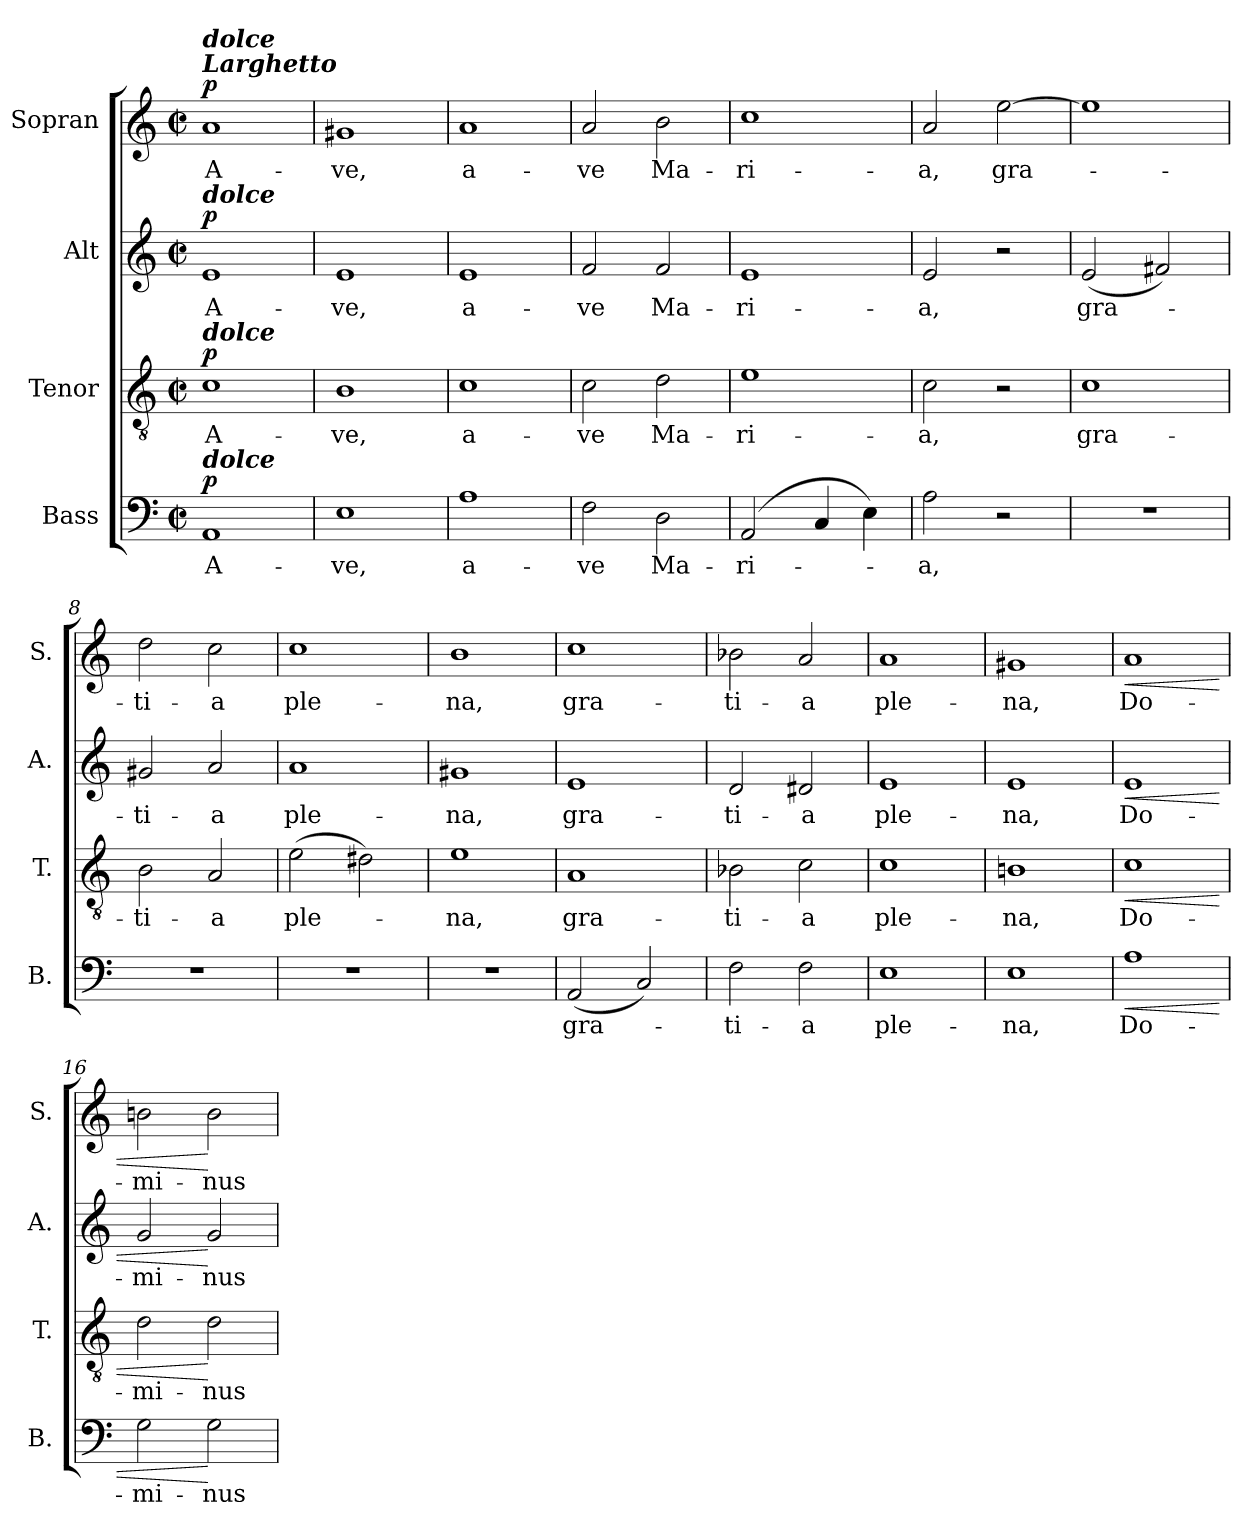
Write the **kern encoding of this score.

**kern	**text	**dynam	**kern	**text	**dynam	**kern	**text	**dynam	**kern	**text	**dynam
*part4	*part4	*part4	*part3	*part3	*part3	*part2	*part2	*part2	*part1	*part1	*part1
*staff4	*staff4	*staff4	*staff3	*staff3	*staff3	*staff2	*staff2	*staff2	*staff1	*staff1	*staff1
*I"Bass	*	*	*I"Tenor	*	*	*I"Alt	*	*	*I"Sopran	*	*
*I'B.	*	*	*I'T.	*	*	*I'A.	*	*	*I'S.	*	*
*clefF4	*	*	*clefGv2	*	*	*clefG2	*	*	*clefG2	*	*
*k[]	*	*	*k[]	*	*	*k[]	*	*	*k[]	*	*
*C:	*	*	*C:	*	*	*C:	*	*	*C:	*	*
*M2/2	*	*	*M2/2	*	*	*M2/2	*	*	*M2/2	*	*
*met(c|)	*	*	*met(c|)	*	*	*met(c|)	*	*	*met(c|)	*	*
=1	=1	=1	=1	=1	=1	=1	=1	=1	=1	=1	=1
!	!	!	!	!	!	!	!	!	!LO:TX:a:Bi:t=Larghetto	!	!
!	!	!	!	!	!	!	!	!	!LO:TX:a:Bi:t=dolce	!	!
!	!	!	!	!	!	!LO:TX:a:Bi:t=dolce	!	!	!	!	!
!	!	!	!LO:TX:a:Bi:t=dolce	!	!	!	!	!	!	!	!
!LO:TX:a:Bi:t=dolce	!	!	!	!	!	!	!	!	!	!	!
!	!LO:LY:b	!LO:DY:a	!	!LO:LY:b	!LO:DY:a	!	!LO:LY:b	!LO:DY:a	!	!LO:LY:b	!LO:DY:a
1AA	A-	p	1c	A-	p	1e	A-	p	1a	A-	p
=2	=2	=2	=2	=2	=2	=2	=2	=2	=2	=2	=2
!	!LO:LY:b	!	!	!LO:LY:b	!	!	!LO:LY:b	!	!	!LO:LY:b	!
1E	-ve,	.	1B	-ve,	.	1e	-ve,	.	1g#X	-ve,	.
=3	=3	=3	=3	=3	=3	=3	=3	=3	=3	=3	=3
!	!LO:LY:b	!	!	!LO:LY:b	!	!	!LO:LY:b	!	!	!LO:LY:b	!
1A	a-	.	1c	a-	.	1e	a-	.	1a	a-	.
=4	=4	=4	=4	=4	=4	=4	=4	=4	=4	=4	=4
!	!LO:LY:b	!	!	!LO:LY:b	!	!	!LO:LY:b	!	!	!LO:LY:b	!
2F\	-ve	.	2c\	-ve	.	2f/	-ve	.	2a/	-ve	.
!	!LO:LY:b	!	!	!LO:LY:b	!	!	!LO:LY:b	!	!	!LO:LY:b	!
2D\	Ma-	.	2d\	Ma-	.	2f/	Ma-	.	2b\	Ma-	.
=5	=5	=5	=5	=5	=5	=5	=5	=5	=5	=5	=5
!	!LO:LY:b	!	!	!LO:LY:b	!	!	!LO:LY:b	!	!	!LO:LY:b	!
(>2AA/	-ri-	.	1e	-ri-	.	1e	-ri-	.	1cc	-ri-	.
4C/	.	.	.	.	.	.	.	.	.	.	.
4E\)	.	.	.	.	.	.	.	.	.	.	.
=6	=6	=6	=6	=6	=6	=6	=6	=6	=6	=6	=6
!	!LO:LY:b	!	!	!LO:LY:b	!	!	!LO:LY:b	!	!	!LO:LY:b	!
2A\	-a,	.	2c\	-a,	.	2e/	-a,	.	2a/	-a,	.
!	!	!	!	!	!	!	!	!	!	!LO:LY:b	!
2r	.	.	2r	.	.	2r	.	.	[2ee\	gra-	.
!!LO:LB:g=z
=7	=7	=7	=7	=7	=7	=7	=7	=7	=7	=7	=7
!	!	!	!	!LO:LY:b	!	!	!LO:LY:b	!	!	!	!
1r	.	.	1c	gra-	.	(<2e/	gra-	.	1ee]	.	.
.	.	.	.	.	.	2f#X/)	.	.	.	.	.
=8	=8	=8	=8	=8	=8	=8	=8	=8	=8	=8	=8
!	!	!	!	!LO:LY:b	!	!	!LO:LY:b	!	!	!LO:LY:b	!
1r	.	.	2B\	-ti-	.	2g#X/	-ti-	.	2dd\	-ti-	.
!	!	!	!	!LO:LY:b	!	!	!LO:LY:b	!	!	!LO:LY:b	!
.	.	.	2A/	-a	.	2a/	-a	.	2cc\	-a	.
=9	=9	=9	=9	=9	=9	=9	=9	=9	=9	=9	=9
!	!	!	!	!LO:LY:b	!	!	!LO:LY:b	!	!	!LO:LY:b	!
1r	.	.	(>2e\	ple-	.	1a	ple-	.	1cc	ple-	.
.	.	.	2d#X\)	.	.	.	.	.	.	.	.
=10	=10	=10	=10	=10	=10	=10	=10	=10	=10	=10	=10
!	!	!	!	!LO:LY:b	!	!	!LO:LY:b	!	!	!LO:LY:b	!
1r	.	.	1e	-na,	.	1g#X	-na,	.	1b	-na,	.
=11	=11	=11	=11	=11	=11	=11	=11	=11	=11	=11	=11
!	!LO:LY:b	!	!	!LO:LY:b	!	!	!LO:LY:b	!	!	!LO:LY:b	!
(<2AA/	gra-	.	1A	gra-	.	1e	gra-	.	1cc	gra-	.
2C/)	.	.	.	.	.	.	.	.	.	.	.
=12	=12	=12	=12	=12	=12	=12	=12	=12	=12	=12	=12
!	!LO:LY:b	!	!	!LO:LY:b	!	!	!LO:LY:b	!	!	!LO:LY:b	!
2F\	-ti-	.	2B-X\	-ti-	.	2d/	-ti-	.	2b-X\	-ti-	.
!	!LO:LY:b	!	!	!LO:LY:b	!	!	!LO:LY:b	!	!	!LO:LY:b	!
2F\	-a	.	2c\	-a	.	2d#X/	-a	.	2a/	-a	.
!!LO:PB:g=z
=13	=13	=13	=13	=13	=13	=13	=13	=13	=13	=13	=13
!	!LO:LY:b	!	!	!LO:LY:b	!	!	!LO:LY:b	!	!	!LO:LY:b	!
1E	ple-	.	1c	ple-	.	1e	ple-	.	1a	ple-	.
=14	=14	=14	=14	=14	=14	=14	=14	=14	=14	=14	=14
!	!LO:LY:b	!	!	!LO:LY:b	!	!	!LO:LY:b	!	!	!LO:LY:b	!
1E	-na,	.	1Bn	-na,	.	1e	-na,	.	1g#X	-na,	.
=15	=15	=15	=15	=15	=15	=15	=15	=15	=15	=15	=15
!	!LO:LY:b	!LO:HP:b	!	!LO:LY:b	!LO:HP:b	!	!LO:LY:b	!LO:HP:b	!	!LO:LY:b	!LO:HP:b
1A	Do-	<	1c	Do-	<	1e	Do-	<	1a	Do-	<
=16	=16	=16	=16	=16	=16	=16	=16	=16	=16	=16	=16
!	!LO:LY:b	!	!	!LO:LY:b	!	!	!LO:LY:b	!	!	!LO:LY:b	!
2G\	-mi-	.	2d\	-mi-	.	2g/	-mi-	.	2bn\	-mi-	.
!	!LO:LY:b	!	!	!LO:LY:b	!	!	!LO:LY:b	!	!	!LO:LY:b	!
2G\	-nus	[	2d\	-nus	[	2g/	-nus	[	2b\	-nus	[
=	=	=	=	=	=	=	=	=	=	=	=
*-	*-	*-	*-	*-	*-	*-	*-	*-	*-	*-	*-
